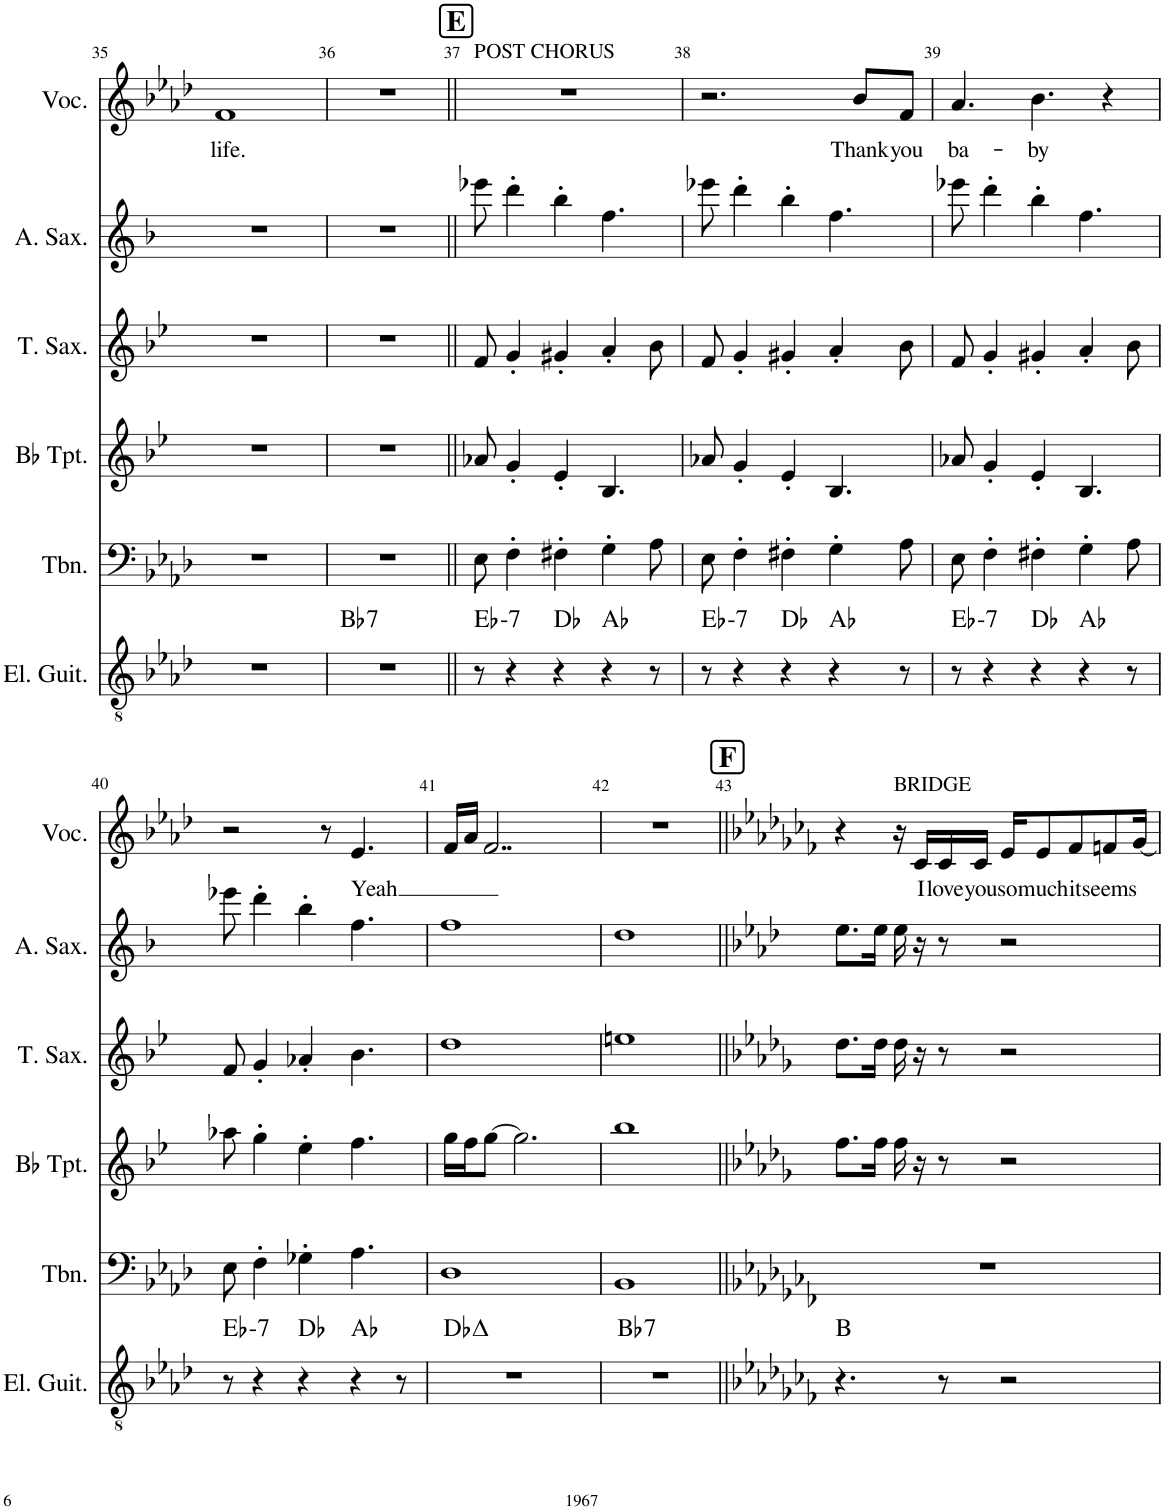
**kern	**harte	**kern	**kern	**kern	**kern	**kern	**text
*part6	*part6	*part5	*part4	*part3	*part2	*part1	*part1
*staff6	*	*staff5	*staff4	*staff3	*staff2	*staff1	*staff1
*I"Electric Guitar	*	*I"Trombone	*I"Bb Trumpet	*I"Tenor Saxophone	*I"Alto Saxophone	*I"Vocal	*
*I'El. Guit.	*	*I'Tbn.	*I'Bb Tpt.	*I'T. Sax.	*I'A. Sax.	*I'Voc.	*
!!LO:PB:g=z
*clefGv2	*	*clefF4	*clefG2	*clefG2	*clefG2	*clefG2	*
*	*	*	*Trd1c2	*Trd8c14	*Trd5c9	*	*
*k[b-e-a-d-]	*	*k[b-e-a-d-]	*k[b-e-]	*k[b-e-]	*k[b-]	*k[b-e-a-d-]	*
*M4/4	*	*M4/4	*M4/4	*M4/4	*M4/4	*M4/4	*
=35	=35	=35	=35	=35	=35	=35	=35
!	!	!	!	!	!	!	!LO:LY:b
1r	.	1r	1r	1r	1r	1f	life.
=36	=36	=36	=36	=36	=36	=36	=36
!	!LO:H:kt=7	!	!	!	!	!	!
1r	Bb:7	1r	1r	1r	1r	1r	.
!!LO:REH:place=s1:a:B:cj:fs=14:t=E
=37||	=37||	=37||	=37||	=37||	=37||	=37||	=37||
!	!LO:H:kt=7	!	!	!	!	!LO:TX:a:t=POST CHORUS	!
8r	Eb:min7	8E-\	8a-X/	8f/	8eee-X\	1r	.
4r	.	4F'\	4g'/	4g'/	4ddd'\	.	.
4r	Db:maj	4F#X'\	4e-'/	4g#X'/	4bb-'\	.	.
4r	Ab:maj	4G'\	4.B-/	4a'/	4.ff\	.	.
8r	.	8A-\	.	8b-\	.	.	.
=38	=38	=38	=38	=38	=38	=38	=38
!	!LO:H:kt=7	!	!	!	!	!	!
8r	Eb:min7	8E-\	8a-X/	8f/	8eee-X\	2.r	.
4r	.	4F'\	4g'/	4g'/	4ddd'\	.	.
4r	Db:maj	4F#X'\	4e-'/	4g#X'/	4bb-'\	.	.
4r	Ab:maj	4G'\	4.B-/	4a'/	4.ff\	.	.
!	!	!	!	!	!	!	!LO:LY:b
.	.	.	.	.	.	8b-/L	Thank
!	!	!	!	!	!	!	!LO:LY:b
8r	.	8A-\	.	8b-\	.	8f/J	you
=39	=39	=39	=39	=39	=39	=39	=39
!	!LO:H:kt=7	!	!	!	!	!	!LO:LY:b
8r	Eb:min7	8E-\	8a-X/	8f/	8eee-X\	4.a-/	ba-
4r	.	4F'\	4g'/	4g'/	4ddd'\	.	.
!	!	!	!	!	!	!	!LO:LY:b
4r	Db:maj	4F#X'\	4e-'/	4g#X'/	4bb-'\	4.b-\	-by
4r	Ab:maj	4G'\	4.B-/	4a'/	4.ff\	.	.
.	.	.	.	.	.	4r	.
8r	.	8A-\	.	8b-\	.	.	.
!!LO:LB:g=z
=40	=40	=40	=40	=40	=40	=40	=40
!	!LO:H:kt=7	!	!	!	!	!	!
8r	Eb:min7	8E-\	8aa-X\	8f/	8eee-X\	2r	.
4r	.	4F'\	4gg'\	4g'/	4ddd'\	.	.
4r	Db:maj	4G-X'\	4ee-'\	4a-X'/	4bb-'\	.	.
.	.	.	.	.	.	8r	.
!	!	!	!	!	!	!	!LO:LY:b
4r	Ab:maj	4.A-\	4.ff\	4.b-\	4.ff\	4.e-/	Yeah
8r	.	.	.	.	.	.	.
=41	=41	=41	=41	=41	=41	=41	=41
1r	Db:maj	1D-	16gg\LL	1dd	1ff	16f/LL	.
.	.	.	16ff\J	.	.	16a-/JJ	.
.	.	.	[8gg\J	.	.	2..f/	.
.	.	.	2.gg\]	.	.	.	.
=42	=42	=42	=42	=42	=42	=42	=42
!	!LO:H:kt=7	!	!	!	!	!	!
1r	Bb:7	1BB-	1bb-	1een	1dd	1r	.
!!LO:REH:place=s1:a:B:cj:fs=14:t=F
=43||	=43||	=43||	=43||	=43||	=43||	=43||	=43||
*k[b-e-a-d-g-c-f-]	*	*k[b-e-a-d-g-c-f-]	*k[b-e-a-d-g-]	*k[b-e-a-d-g-]	*k[b-e-a-d-]	*k[b-e-a-d-g-c-f-]	*
4.r	B:maj	1r	8.ff\L	8.dd-\L	8.ee-\L	4r	.
.	.	.	16ff\Jk	16dd-\Jk	16ee-\Jk	.	.
!	!	!	!	!	!	!LO:TX:a:t=BRIDGE	!
.	.	.	16ff\	16dd-\	16ee-\	16r	.
!	!	!	!	!	!	!	!LO:LY:b
.	.	.	16r	16r	16r	16c-/LL	I
!	!	!	!	!	!	!	!LO:LY:b
8r	.	.	8r	8r	8r	16c-/	love
!	!	!	!	!	!	!	!LO:LY:b
.	.	.	.	.	.	16c-/JJ	you
!	!	!	!	!	!	!	!LO:LY:b
2r	.	.	2r	2r	2r	16e-/KL	so
!	!	!	!	!	!	!	!LO:LY:b
.	.	.	.	.	.	8e-/	much
!	!	!	!	!	!	!	!LO:LY:b
.	.	.	.	.	.	8f-/	it
!	!	!	!	!	!	!	!LO:LY:b
.	.	.	.	.	.	8fn/	seems
.	.	.	.	.	.	[16g-/Jk	.
=	=	=	=	=	=	=	=
*-	*-	*-	*-	*-	*-	*-	*-
